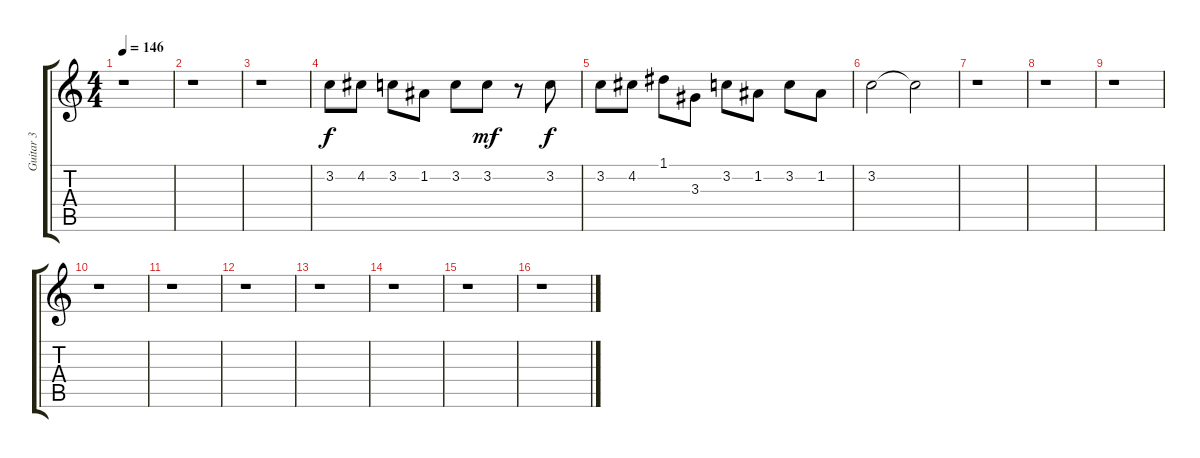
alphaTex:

\track ("Guitar 3" "Guitar 3") {instrument electricguitarclean}
\staff {score tabs}
\tuning (D4 A3 F3 C3 G2 C2) {hide}
\ts (4 4)
\tempo 146
\clef g2
\ks c
r.1{dy f} |
r.1 |
r.1 |
3.2.8{volume 11 instrument distortionguitar} 4.2.8 3.2.8 1.2.8 3.2.8 3.2.8{dy mf} r.8 3.2.8{dy f} |
3.2.8 4.2.8 1.1.8 3.3.8 3.2.8 1.2.8 3.2.8 1.2.8 |
3.2.2{volume 4} 3.2{t}.2 |
r.1 |
r.1 |
r.1 |
r.1 |
r.1 |
r.1 |
r.1 |
r.1 |
r.1 |
r.1
